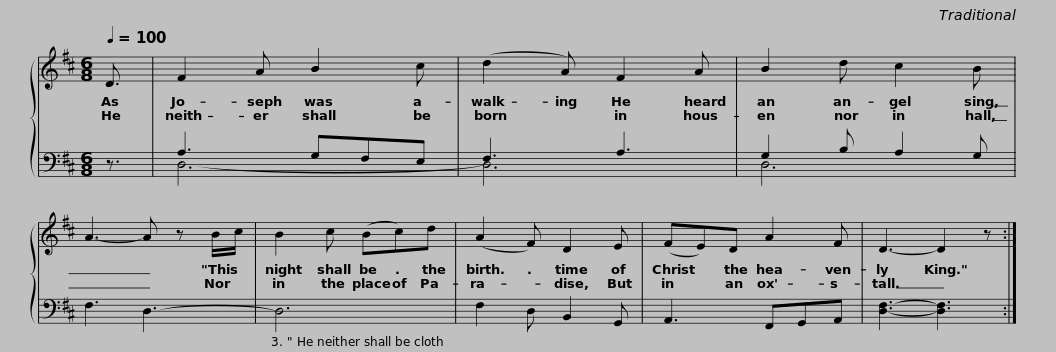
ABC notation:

X:1
%%score { 1 | ( 2 3 ) }
L:1/8
Q:1/4=100
M:6/8
I:linebreak $
K:D
V:1 treble
V:2 bass
V:3 bass
V:1
 D3/2 | F2 A B2 c | (d2 A) F2 A | B2 d c2 B | A3- A z B/c/ |$ %5
 B2 c (Bc)d | (A2 F) D2 E | (FE)D A2 F | D3- D2 z :| %9
V:2
 z3/2 | A,3 G,F,E, | F,3 A,3 | G,2 B, A,2 G, | F,3 D,3- |$ %5
 D,6 | F,2 D, B,,2 G,, | A,,3 F,,G,,A,, | [D,F,]3- [D,F,]3 :| %9
V:3
 x3/2 | D,6- | D,6 | D,6 | x6 |$ %5
 x6 | x6 | x6 | x6 :| %9
